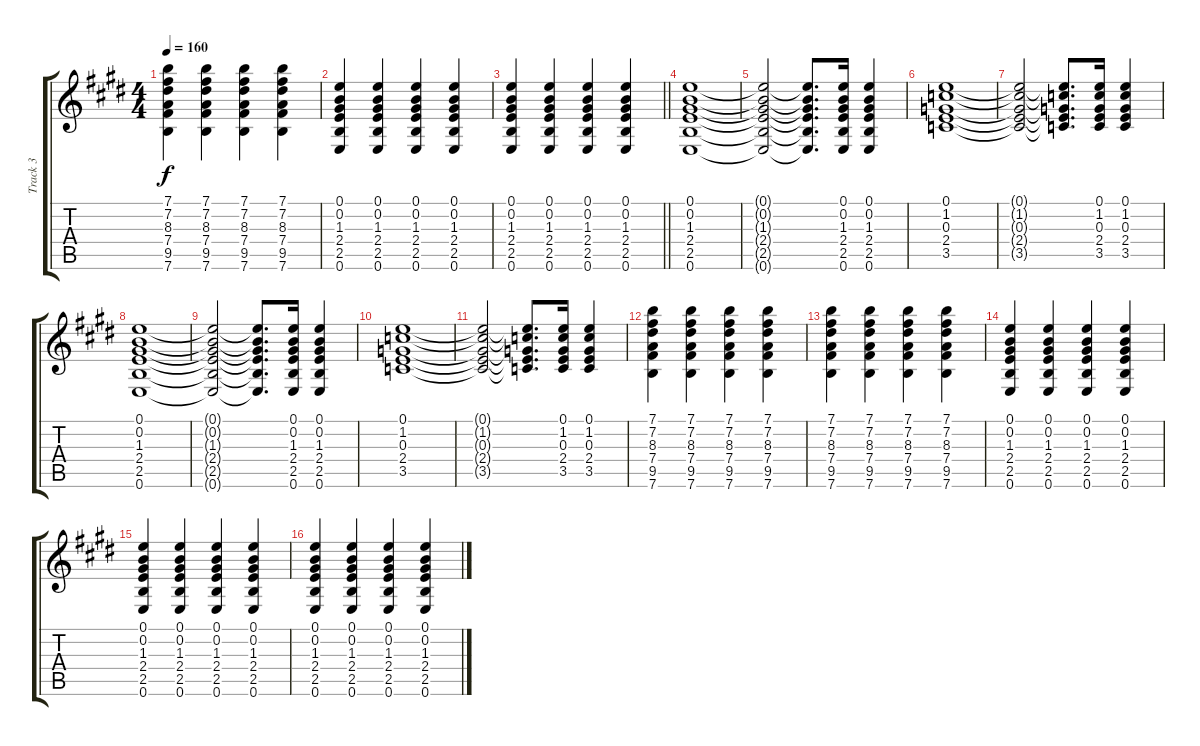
\track ("Track 3" "Track 3") {instrument acousticguitarsteel}
\staff {score tabs}
\tuning (E4 B3 G3 D3 A2 E2) {hide}
\ts (4 4)
\tempo 160
\clef g2
\ks e
(7.1 7.2 8.3 7.4 9.5 7.6).4{dy f} (7.1 7.2 8.3 7.4 9.5 7.6).4 (7.1 7.2 8.3 7.4 9.5 7.6).4 (7.1 7.2 8.3 7.4 9.5 7.6).4 |
(0.1 0.2 1.3 2.4 2.5 0.6).4 (0.1 0.2 1.3 2.4 2.5 0.6).4 (0.1 0.2 1.3 2.4 2.5 0.6).4 (0.1 0.2 1.3 2.4 2.5 0.6).4 |
\barLineRight lightlight
(0.1 0.2 1.3 2.4 2.5 0.6).4 (0.1 0.2 1.3 2.4 2.5 0.6).4 (0.1 0.2 1.3 2.4 2.5 0.6).4 (0.1 0.2 1.3 2.4 2.5 0.6).4 |
(0.1 0.2 1.3 2.4 2.5 0.6).1 |
(0.1{t} 0.2{t} 1.3{t} 2.4{t} 2.5{t} 0.6{t}).2 (0.1{t} 0.2{t} 1.3{t} 2.4{t} 2.5{t} 0.6{t}).8{d} (0.1 0.2 1.3 2.4 2.5 0.6).16 (0.1 0.2 1.3 2.4 2.5 0.6).4 |
(0.1 1.2 0.3 2.4 3.5).1 |
(0.1{t} 1.2{t} 0.3{t} 2.4{t} 3.5{t}).2 (0.1{t} 1.2{t} 0.3{t} 2.4{t} 3.5{t}).8{d} (0.1 1.2 0.3 2.4 3.5).16 (0.1 1.2 0.3 2.4 3.5).4 |
(0.1 0.2 1.3 2.4 2.5 0.6).1 |
(0.1{t} 0.2{t} 1.3{t} 2.4{t} 2.5{t} 0.6{t}).2 (0.1{t} 0.2{t} 1.3{t} 2.4{t} 2.5{t} 0.6{t}).8{d} (0.1 0.2 1.3 2.4 2.5 0.6).16 (0.1 0.2 1.3 2.4 2.5 0.6).4 |
(0.1 1.2 0.3 2.4 3.5).1 |
(0.1{t} 1.2{t} 0.3{t} 2.4{t} 3.5{t}).2 (0.1{t} 1.2{t} 0.3{t} 2.4{t} 3.5{t}).8{d} (0.1 1.2 0.3 2.4 3.5).16 (0.1 1.2 0.3 2.4 3.5).4 |
(7.1 7.2 8.3 7.4 9.5 7.6).4 (7.1 7.2 8.3 7.4 9.5 7.6).4 (7.1 7.2 8.3 7.4 9.5 7.6).4 (7.1 7.2 8.3 7.4 9.5 7.6).4 |
(7.1 7.2 8.3 7.4 9.5 7.6).4 (7.1 7.2 8.3 7.4 9.5 7.6).4 (7.1 7.2 8.3 7.4 9.5 7.6).4 (7.1 7.2 8.3 7.4 9.5 7.6).4 |
(0.1 0.2 1.3 2.4 2.5 0.6).4 (0.1 0.2 1.3 2.4 2.5 0.6).4 (0.1 0.2 1.3 2.4 2.5 0.6).4 (0.1 0.2 1.3 2.4 2.5 0.6).4 |
(0.1 0.2 1.3 2.4 2.5 0.6).4 (0.1 0.2 1.3 2.4 2.5 0.6).4 (0.1 0.2 1.3 2.4 2.5 0.6).4 (0.1 0.2 1.3 2.4 2.5 0.6).4 |
(0.1 0.2 1.3 2.4 2.5 0.6).4 (0.1 0.2 1.3 2.4 2.5 0.6).4 (0.1 0.2 1.3 2.4 2.5 0.6).4 (0.1 0.2 1.3 2.4 2.5 0.6).4
